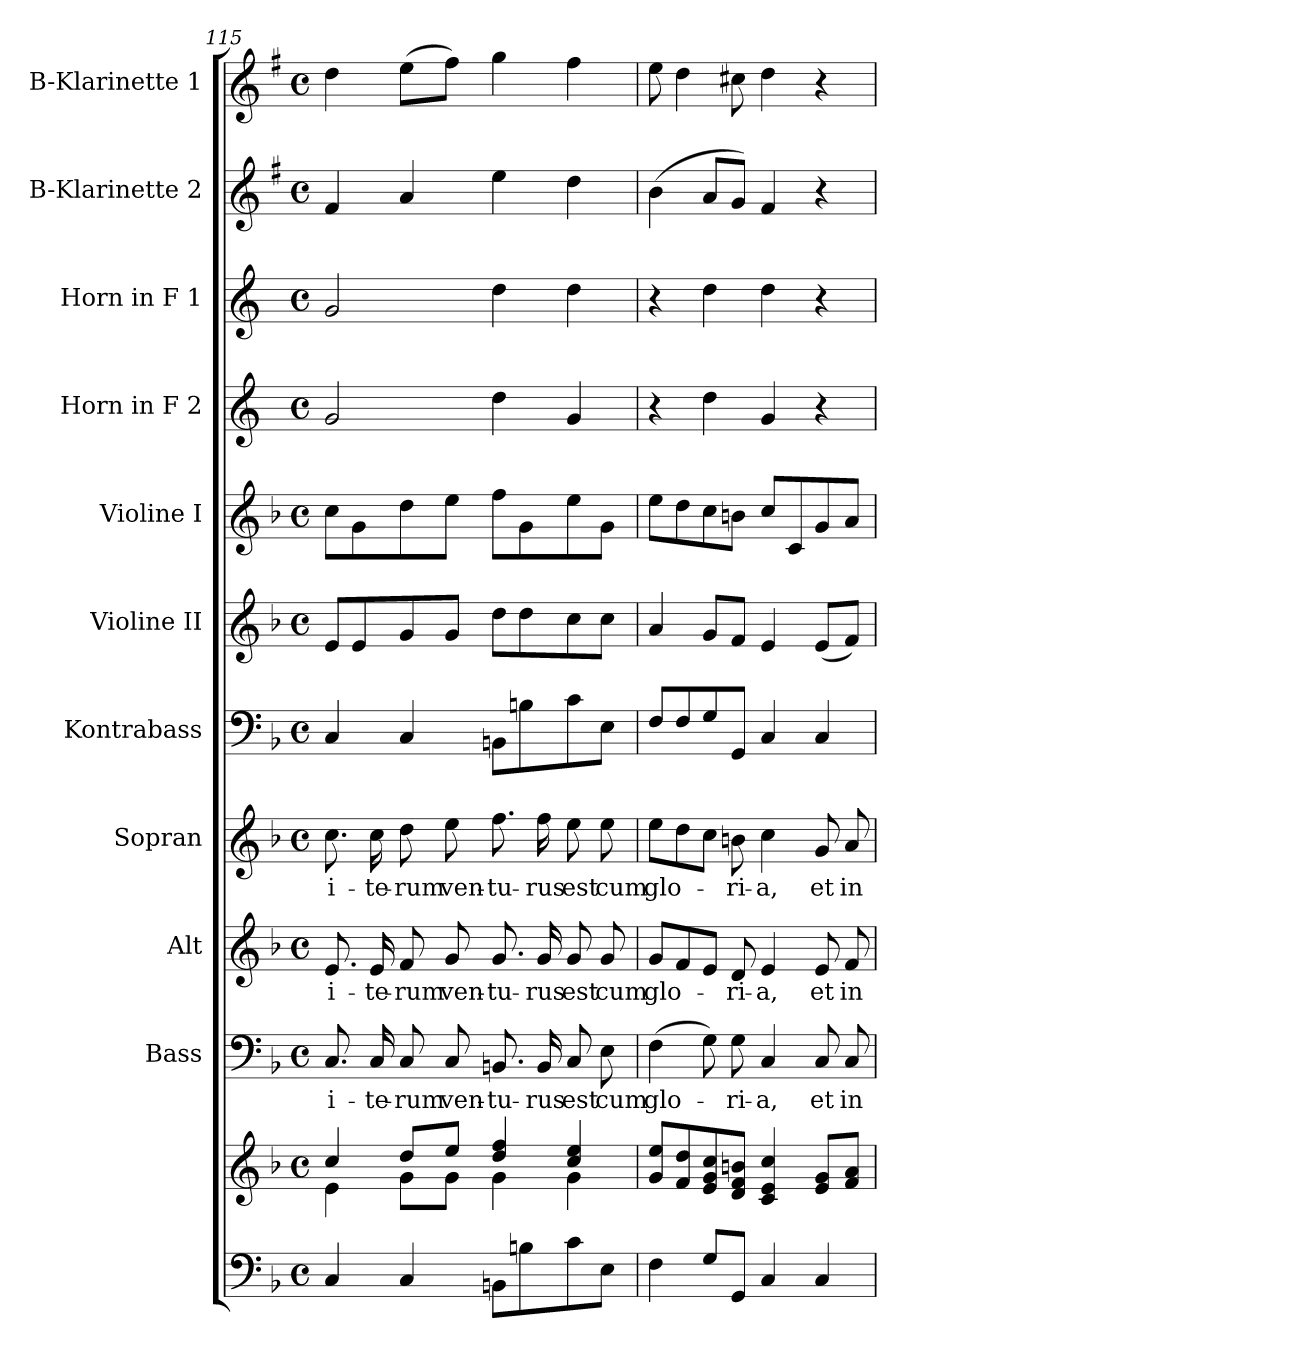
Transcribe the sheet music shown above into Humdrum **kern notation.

**kern	**kern	**kern	**text	**kern	**text	**kern	**text	**kern	**kern	**kern	**kern	**kern	**kern	**kern
*part11	*part11	*part10	*part10	*part9	*part9	*part8	*part8	*part7	*part6	*part5	*part4	*part3	*part2	*part1
*staff12	*staff11	*staff10	*staff10	*staff9	*staff9	*staff8	*staff8	*staff7	*staff6	*staff5	*staff4	*staff3	*staff2	*staff1
*	*	*I"Bass	*	*I"Alt	*	*I"Sopran	*	*I"Kontrabass	*I"Violine II	*I"Violine I	*I"Horn in F 2	*I"Horn in F 1	*I"B-Klarinette 2	*I"B-Klarinette 1
*	*	*I'B.	*	*I'A.	*	*I'S.	*	*I'Kb.	*I'Vl. II	*I'Vl. I	*	*	*I'B Kl. 2	*I'B Kl. 1
*clefF4	*clefG2	*clefF4	*	*clefG2	*	*clefG2	*	*clefF4	*clefG2	*clefG2	*clefG2	*clefG2	*clefG2	*clefG2
*	*	*	*	*	*	*	*	*ITrd7c12	*	*	*ITrd4c7	*ITrd4c7	*ITrd1c2	*ITrd1c2
*k[b-]	*k[b-]	*k[b-]	*	*k[b-]	*	*k[b-]	*	*k[b-]	*k[b-]	*k[b-]	*k[b-]	*k[b-]	*k[b-]	*k[b-]
*F:	*F:	*F:	*	*F:	*	*F:	*	*F:	*F:	*F:	*F:	*F:	*F:	*F:
*M4/4	*M4/4	*M4/4	*	*M4/4	*	*M4/4	*	*M4/4	*M4/4	*M4/4	*M4/4	*M4/4	*M4/4	*M4/4
*met(c)	*met(c)	*met(c)	*	*met(c)	*	*met(c)	*	*met(c)	*met(c)	*met(c)	*met(c)	*met(c)	*met(c)	*met(c)
=115	=115	=115	=115	=115	=115	=115	=115	=115	=115	=115	=115	=115	=115	=115
*	*^	*	*	*	*	*	*	*	*	*	*	*	*	*
!	!	!	!	!LO:LY:b	!	!LO:LY:b	!	!LO:LY:b	!	!	!	!	!	!	!
4C/	4cc/	4e\	8.C/	i-	8.e/	i-	8.cc\	i-	4CC/	8e/L	8cc\L	2c/	2c/	4e/	4cc\
.	.	.	.	.	.	.	.	.	.	8e/	8g\	.	.	.	.
!	!	!	!	!LO:LY:b	!	!LO:LY:b	!	!LO:LY:b	!	!	!	!	!	!	!
.	.	.	16C/	-te-	16e/	-te-	16cc\	-te-	.	.	.	.	.	.	.
!	!	!	!	!LO:LY:b	!	!LO:LY:b	!	!LO:LY:b	!	!	!	!	!	!	!
4C/	8dd/L	8g\L	8C/	-rum	8f/	-rum	8dd\	-rum	4CC/	8g/	8dd\	.	.	4g/	(>8dd\L
!	!	!	!	!LO:LY:b	!	!LO:LY:b	!	!LO:LY:b	!	!	!	!	!	!	!
.	8ee/J	8g\J	8C/	ven-	8g/	ven-	8ee\	ven-	.	8g/J	8ee\J	.	.	.	8ee\J)
!	!	!	!	!LO:LY:b	!	!LO:LY:b	!	!LO:LY:b	!	!	!	!	!	!	!
8BBn\L	4dd/ 4ff/	4g\	8.BBn/	-tu-	8.g/	-tu-	8.ff\	-tu-	8BBBn\L	8dd\L	8ff\L	4g\	4g\	4dd\	4ff\
8Bn\	.	.	.	.	.	.	.	.	8BBn\	8dd\	8g\	.	.	.	.
!	!	!	!	!LO:LY:b	!	!LO:LY:b	!	!LO:LY:b	!	!	!	!	!	!	!
.	.	.	16BB/	-rus	16g/	-rus	16ff\	-rus	.	.	.	.	.	.	.
!	!	!	!	!LO:LY:b	!	!LO:LY:b	!	!LO:LY:b	!	!	!	!	!	!	!
8c\	4cc/ 4ee/	4g\	8C/	est	8g/	est	8ee\	est	8C\	8cc\	8ee\	4c/	4g\	4cc\	4ee\
!	!	!	!	!LO:LY:b	!	!LO:LY:b	!	!LO:LY:b	!	!	!	!	!	!	!
8E\J	.	.	8E\	cum	8g/	cum	8ee\	cum	8EE\J	8cc\J	8g\J	.	.	.	.
*	*v	*v	*	*	*	*	*	*	*	*	*	*	*	*	*
!!LO:PB:g=z
=116	=116	=116	=116	=116	=116	=116	=116	=116	=116	=116	=116	=116	=116	=116
!	!	!	!LO:LY:b	!	!LO:LY:b	!	!LO:LY:b	!	!	!	!	!	!	!
4F\	8g/ 8ee/L	(>4F\	glo-	8g/L	glo-	8ee\L	glo-	8FF/L	4a/	8ee\L	4r	4r	(>4a\	8dd\
.	8f/ 8dd/	.	.	8f/	.	8dd\	.	8FF/	.	8dd\	.	.	.	4cc\
8G/L	8e/ 8g/ 8cc/	8G\)	.	8e/J	.	8cc\J	.	8GG/	8g/L	8cc\	4g\	4g\	8g/L	.
!	!	!	!LO:LY:b	!	!LO:LY:b	!	!LO:LY:b	!	!	!	!	!	!	!
8GG/J	8d/ 8f/ 8bn/J	8G\	-ri-	8d/	-ri-	8bn\	-ri-	8GGG/J	8f/J	8bn\J	.	.	8f/J)	8bn\
!	!	!	!LO:LY:b	!	!LO:LY:b	!	!LO:LY:b	!	!	!	!	!	!	!
4C/	4c/ 4e/ 4cc/	4C/	-a,	4e/	-a,	4cc\	-a,	4CC/	4e/	8cc/L	4c/	4g\	4e/	4cc\
.	.	.	.	.	.	.	.	.	.	8c/	.	.	.	.
!	!	!	!LO:LY:b	!	!LO:LY:b	!	!LO:LY:b	!	!	!	!	!	!	!
4C/	8e/ 8g/L	8C/	et	8e/	et	8g/	et	4CC/	(<8e/L	8g/	4r	4r	4r	4r
!	!	!	!LO:LY:b	!	!LO:LY:b	!	!LO:LY:b	!	!	!	!	!	!	!
.	8f/ 8a/J	8C/	in	8f/	in	8a/	in	.	8f/J)	8a/J	.	.	.	.
=	=	=	=	=	=	=	=	=	=	=	=	=	=	=
*-	*-	*-	*-	*-	*-	*-	*-	*-	*-	*-	*-	*-	*-	*-
